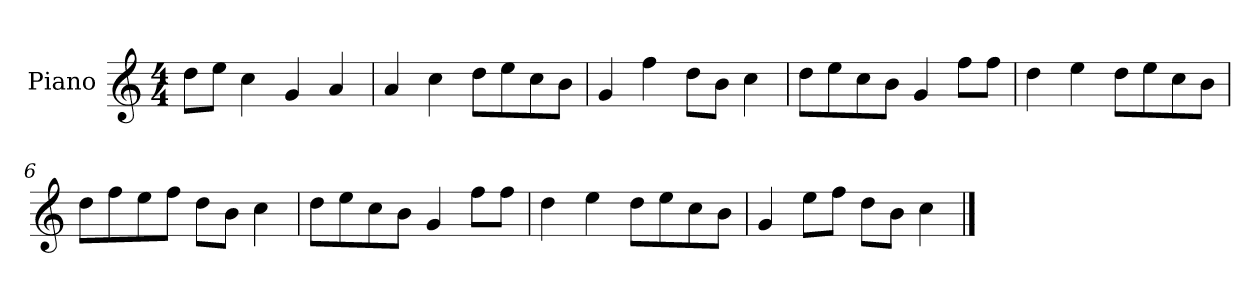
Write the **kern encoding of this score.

**kern
*part1
*staff1
*I"Piano
*I'P-no
*clefG2
*k[]
*M4/4
*MM90
=1
8dd\L
8ee\J
4cc\
4g/
4a/
=2
4a/
4cc\
8dd\L
8ee\
8cc\
8b\J
=3
4g/
4ff\
8dd\L
8b\J
4cc\
=4
8dd\L
8ee\
8cc\
8b\J
4g/
8ff\L
8ff\J
=5
4dd\
4ee\
8dd\L
8ee\
8cc\
8b\J
=6
8dd\L
8ff\
8ee\
8ff\J
8dd\L
8b\J
4cc\
!!LO:LB:g=z
=7
8dd\L
8ee\
8cc\
8b\J
4g/
8ff\L
8ff\J
=8
4dd\
4ee\
8dd\L
8ee\
8cc\
8b\J
=9
4g/
8ee\L
8ff\J
8dd\L
8b\J
4cc\
==
*-
